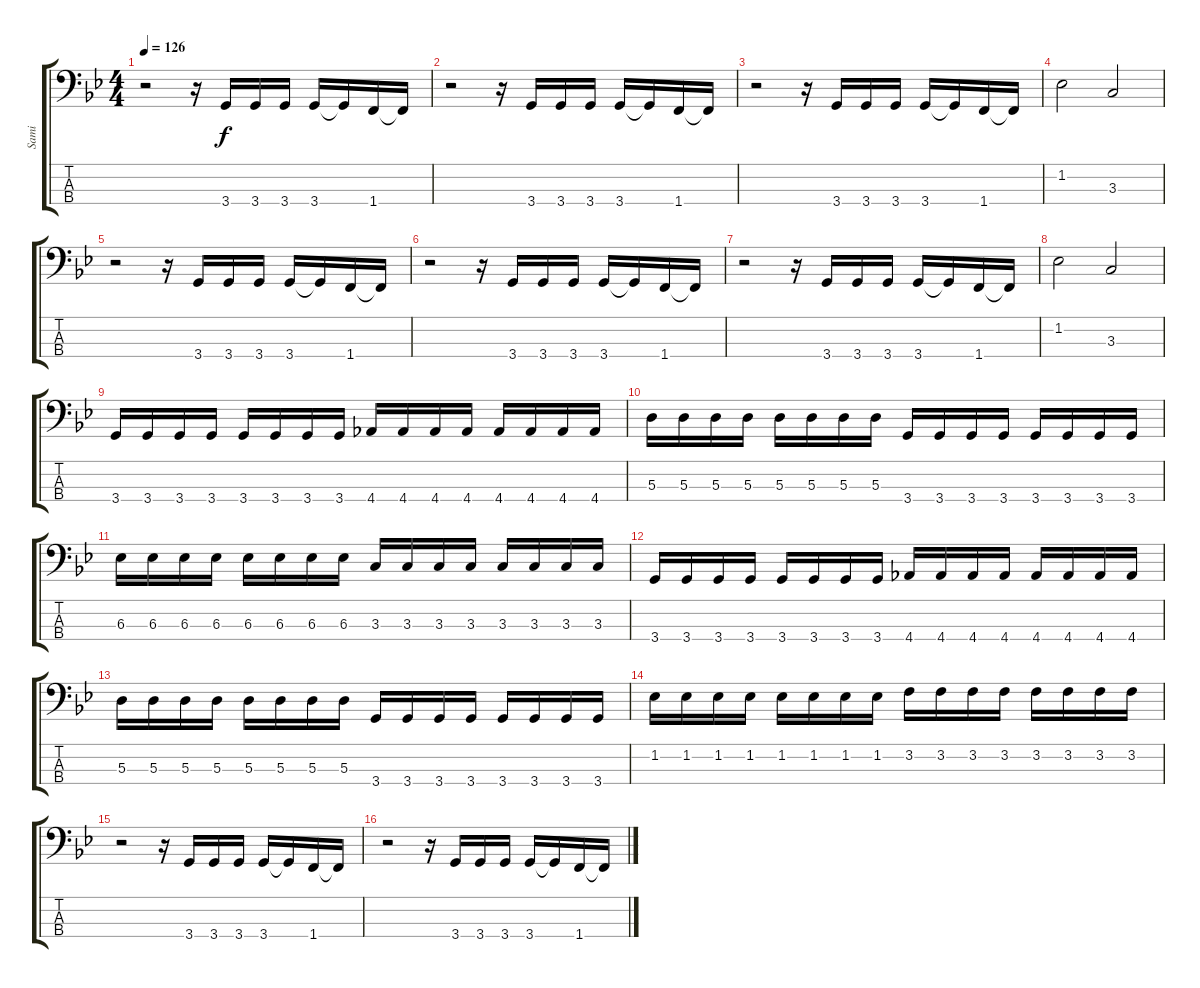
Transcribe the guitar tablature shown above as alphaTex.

\track ("Sami" "Sami") {instrument electricbassfinger}
\staff {score tabs}
\tuning (G2 D2 A1 E1) {hide}
\ts (4 4)
\tempo 126
\clef f4
\ks gminor
r.2{dy f instrument electricbassfinger} r.16 3.4.16 3.4.16 3.4.16 3.4.16 3.4{t}.16 1.4.16 1.4{t}.16 |
r.2 r.16 3.4.16 3.4.16 3.4.16 3.4.16 3.4{t}.16 1.4.16 1.4{t}.16 |
r.2 r.16 3.4.16 3.4.16 3.4.16 3.4.16 3.4{t}.16 1.4.16 1.4{t}.16 |
1.2.2 3.3.2 |
r.2 r.16 3.4.16 3.4.16 3.4.16 3.4.16 3.4{t}.16 1.4.16 1.4{t}.16 |
r.2 r.16 3.4.16 3.4.16 3.4.16 3.4.16 3.4{t}.16 1.4.16 1.4{t}.16 |
r.2 r.16 3.4.16 3.4.16 3.4.16 3.4.16 3.4{t}.16 1.4.16 1.4{t}.16 |
1.2.2 3.3.2 |
3.4.16 3.4.16 3.4.16 3.4.16 3.4.16 3.4.16 3.4.16 3.4.16 4.4.16 4.4.16 4.4.16 4.4.16 4.4.16 4.4.16 4.4.16 4.4.16 |
5.3.16 5.3.16 5.3.16 5.3.16 5.3.16 5.3.16 5.3.16 5.3.16 3.4.16 3.4.16 3.4.16 3.4.16 3.4.16 3.4.16 3.4.16 3.4.16 |
6.3.16 6.3.16 6.3.16 6.3.16 6.3.16 6.3.16 6.3.16 6.3.16 3.3.16 3.3.16 3.3.16 3.3.16 3.3.16 3.3.16 3.3.16 3.3.16 |
3.4.16 3.4.16 3.4.16 3.4.16 3.4.16 3.4.16 3.4.16 3.4.16 4.4.16 4.4.16 4.4.16 4.4.16 4.4.16 4.4.16 4.4.16 4.4.16 |
5.3.16 5.3.16 5.3.16 5.3.16 5.3.16 5.3.16 5.3.16 5.3.16 3.4.16 3.4.16 3.4.16 3.4.16 3.4.16 3.4.16 3.4.16 3.4.16 |
1.2.16 1.2.16 1.2.16 1.2.16 1.2.16 1.2.16 1.2.16 1.2.16 3.2.16 3.2.16 3.2.16 3.2.16 3.2.16 3.2.16 3.2.16 3.2.16 |
r.2 r.16 3.4.16 3.4.16 3.4.16 3.4.16 3.4{t}.16 1.4.16 1.4{t}.16 |
r.2 r.16 3.4.16 3.4.16 3.4.16 3.4.16 3.4{t}.16 1.4.16 1.4{t}.16
